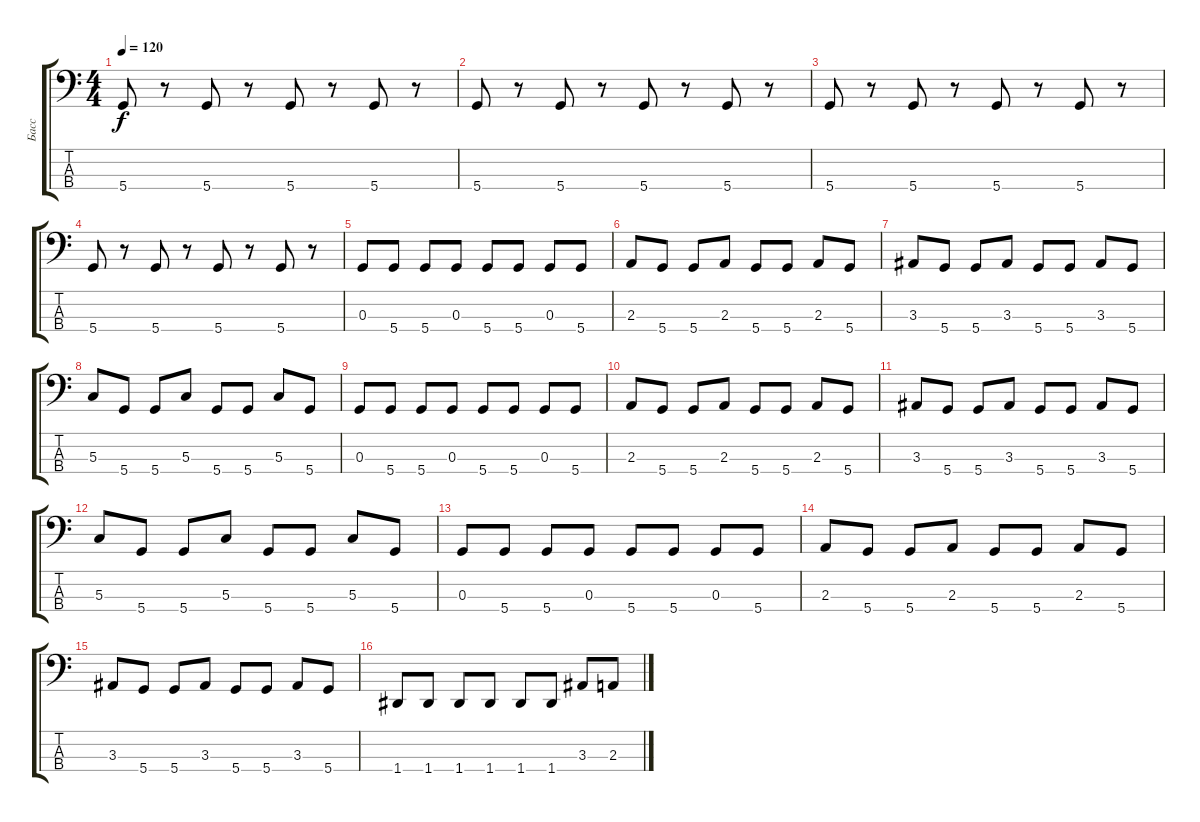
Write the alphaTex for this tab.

\track ("Басс" "Басс") {instrument electricbassfinger}
\staff {score tabs}
\tuning (F2 C2 G1 D1) {hide}
\ts (4 4)
\tempo 120
\clef f4
\ks c
5.4.8{dy f} r.8 5.4.8 r.8 5.4.8 r.8 5.4.8 r.8 |
5.4.8 r.8 5.4.8 r.8 5.4.8 r.8 5.4.8 r.8 |
5.4.8 r.8 5.4.8 r.8 5.4.8 r.8 5.4.8 r.8 |
5.4.8 r.8 5.4.8 r.8 5.4.8 r.8 5.4.8 r.8 |
0.3.8 5.4.8 5.4.8 0.3.8 5.4.8 5.4.8 0.3.8 5.4.8 |
2.3.8 5.4.8 5.4.8 2.3.8 5.4.8 5.4.8 2.3.8 5.4.8 |
3.3.8 5.4.8 5.4.8 3.3.8 5.4.8 5.4.8 3.3.8 5.4.8 |
5.3.8 5.4.8 5.4.8 5.3.8 5.4.8 5.4.8 5.3.8 5.4.8 |
0.3.8 5.4.8 5.4.8 0.3.8 5.4.8 5.4.8 0.3.8 5.4.8 |
2.3.8 5.4.8 5.4.8 2.3.8 5.4.8 5.4.8 2.3.8 5.4.8 |
3.3.8 5.4.8 5.4.8 3.3.8 5.4.8 5.4.8 3.3.8 5.4.8 |
5.3.8 5.4.8 5.4.8 5.3.8 5.4.8 5.4.8 5.3.8 5.4.8 |
0.3.8 5.4.8 5.4.8 0.3.8 5.4.8 5.4.8 0.3.8 5.4.8 |
2.3.8 5.4.8 5.4.8 2.3.8 5.4.8 5.4.8 2.3.8 5.4.8 |
3.3.8 5.4.8 5.4.8 3.3.8 5.4.8 5.4.8 3.3.8 5.4.8 |
1.4.8 1.4.8 1.4.8 1.4.8 1.4.8 1.4.8 3.3.8 2.3.8
